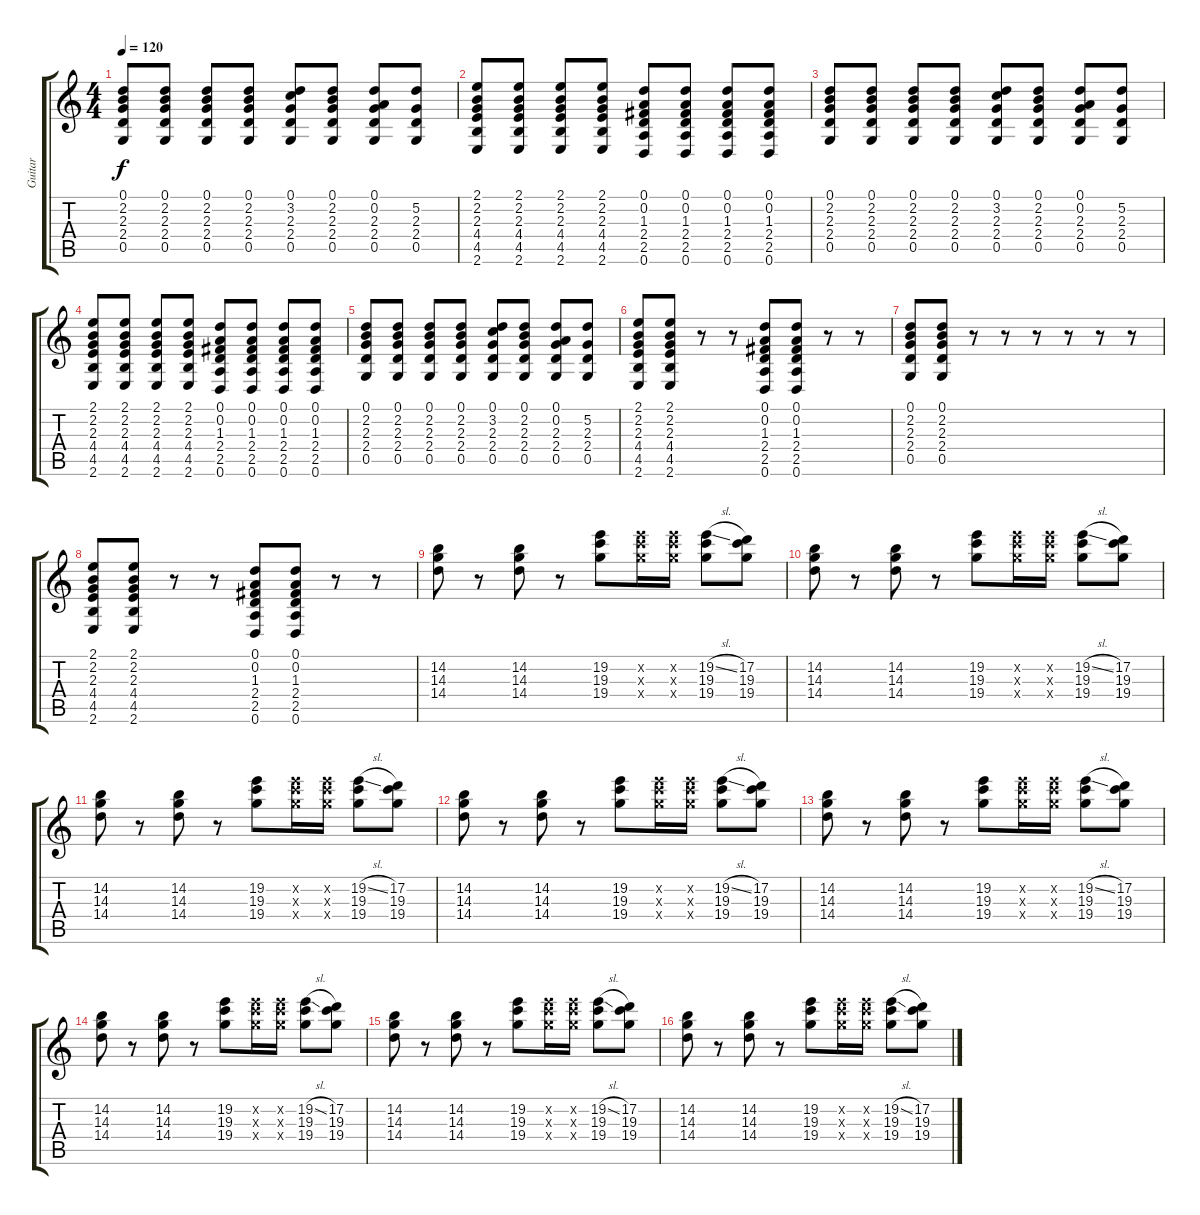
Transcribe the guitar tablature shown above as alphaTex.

\track ("Guitar" "Guitar") {instrument electricguitarjazz}
\staff {score tabs}
\tuning (D4 A3 F3 C3 G2 D2) {hide}
\ts (4 4)
\tempo 120
\clef g2
\ks c
(0.1 2.2 2.3 2.4 0.5).8{dy f} (0.1 2.2 2.3 2.4 0.5).8 (0.1 2.2 2.3 2.4 0.5).8 (0.1 2.2 2.3 2.4 0.5).8 (0.1 3.2 2.3 2.4 0.5).8 (0.1 2.2 2.3 2.4 0.5).8 (0.1 0.2 2.3 2.4 0.5).8 (5.2 2.3 2.4 0.5).8 |
(2.1 2.2 2.3 4.4 4.5 2.6).8 (2.1 2.2 2.3 4.4 4.5 2.6).8 (2.1 2.2 2.3 4.4 4.5 2.6).8 (2.1 2.2 2.3 4.4 4.5 2.6).8 (0.1 0.2 1.3 2.4 2.5 0.6).8 (0.1 0.2 1.3 2.4 2.5 0.6).8 (0.1 0.2 1.3 2.4 2.5 0.6).8 (0.1 0.2 1.3 2.4 2.5 0.6).8 |
(0.1 2.2 2.3 2.4 0.5).8 (0.1 2.2 2.3 2.4 0.5).8 (0.1 2.2 2.3 2.4 0.5).8 (0.1 2.2 2.3 2.4 0.5).8 (0.1 3.2 2.3 2.4 0.5).8 (0.1 2.2 2.3 2.4 0.5).8 (0.1 0.2 2.3 2.4 0.5).8 (5.2 2.3 2.4 0.5).8 |
(2.1 2.2 2.3 4.4 4.5 2.6).8 (2.1 2.2 2.3 4.4 4.5 2.6).8 (2.1 2.2 2.3 4.4 4.5 2.6).8 (2.1 2.2 2.3 4.4 4.5 2.6).8 (0.1 0.2 1.3 2.4 2.5 0.6).8 (0.1 0.2 1.3 2.4 2.5 0.6).8 (0.1 0.2 1.3 2.4 2.5 0.6).8 (0.1 0.2 1.3 2.4 2.5 0.6).8 |
(0.1 2.2 2.3 2.4 0.5).8 (0.1 2.2 2.3 2.4 0.5).8 (0.1 2.2 2.3 2.4 0.5).8 (0.1 2.2 2.3 2.4 0.5).8 (0.1 3.2 2.3 2.4 0.5).8 (0.1 2.2 2.3 2.4 0.5).8 (0.1 0.2 2.3 2.4 0.5).8 (5.2 2.3 2.4 0.5).8 |
(2.1 2.2 2.3 4.4 4.5 2.6).8 (2.1 2.2 2.3 4.4 4.5 2.6).8 r.8 r.8 (0.1 0.2 1.3 2.4 2.5 0.6).8 (0.1 0.2 1.3 2.4 2.5 0.6).8 r.8 r.8 |
(0.1 2.2 2.3 2.4 0.5).8 (0.1 2.2 2.3 2.4 0.5).8 r.8 r.8 r.8 r.8 r.8 r.8 |
(2.1 2.2 2.3 4.4 4.5 2.6).8 (2.1 2.2 2.3 4.4 4.5 2.6).8 r.8 r.8 (0.1 0.2 1.3 2.4 2.5 0.6).8 (0.1 0.2 1.3 2.4 2.5 0.6).8 r.8 r.8 |
(14.2 14.3 14.4).8{volume 10 instrument electricguitarjazz} r.8 (14.2 14.3 14.4).8 r.8 (19.2 19.3 19.4).8 (19.2{x} 19.3{x} 19.4{x}).16 (19.2{x} 19.3{x} 19.4{x}).16 (19.2{sl} 19.3 19.4).8 (17.2 19.3 19.4).8 |
(14.2 14.3 14.4).8 r.8 (14.2 14.3 14.4).8 r.8 (19.2 19.3 19.4).8 (19.2{x} 19.3{x} 19.4{x}).16 (19.2{x} 19.3{x} 19.4{x}).16 (19.2{sl} 19.3 19.4).8 (17.2 19.3 19.4).8 |
(14.2 14.3 14.4).8 r.8 (14.2 14.3 14.4).8 r.8 (19.2 19.3 19.4).8 (19.2{x} 19.3{x} 19.4{x}).16 (19.2{x} 19.3{x} 19.4{x}).16 (19.2{sl} 19.3 19.4).8 (17.2 19.3 19.4).8 |
(14.2 14.3 14.4).8 r.8 (14.2 14.3 14.4).8 r.8 (19.2 19.3 19.4).8 (19.2{x} 19.3{x} 19.4{x}).16 (19.2{x} 19.3{x} 19.4{x}).16 (19.2{sl} 19.3 19.4).8 (17.2 19.3 19.4).8 |
(14.2 14.3 14.4).8{volume 12} r.8 (14.2 14.3 14.4).8 r.8 (19.2 19.3 19.4).8 (19.2{x} 19.3{x} 19.4{x}).16 (19.2{x} 19.3{x} 19.4{x}).16 (19.2{sl} 19.3 19.4).8 (17.2 19.3 19.4).8 |
(14.2 14.3 14.4).8 r.8 (14.2 14.3 14.4).8 r.8 (19.2 19.3 19.4).8 (19.2{x} 19.3{x} 19.4{x}).16 (19.2{x} 19.3{x} 19.4{x}).16 (19.2{sl} 19.3 19.4).8 (17.2 19.3 19.4).8 |
(14.2 14.3 14.4).8 r.8 (14.2 14.3 14.4).8 r.8 (19.2 19.3 19.4).8 (19.2{x} 19.3{x} 19.4{x}).16 (19.2{x} 19.3{x} 19.4{x}).16 (19.2{sl} 19.3 19.4).8 (17.2 19.3 19.4).8 |
(14.2 14.3 14.4).8 r.8 (14.2 14.3 14.4).8 r.8 (19.2 19.3 19.4).8 (19.2{x} 19.3{x} 19.4{x}).16 (19.2{x} 19.3{x} 19.4{x}).16 (19.2{sl} 19.3 19.4).8 (17.2 19.3 19.4).8
